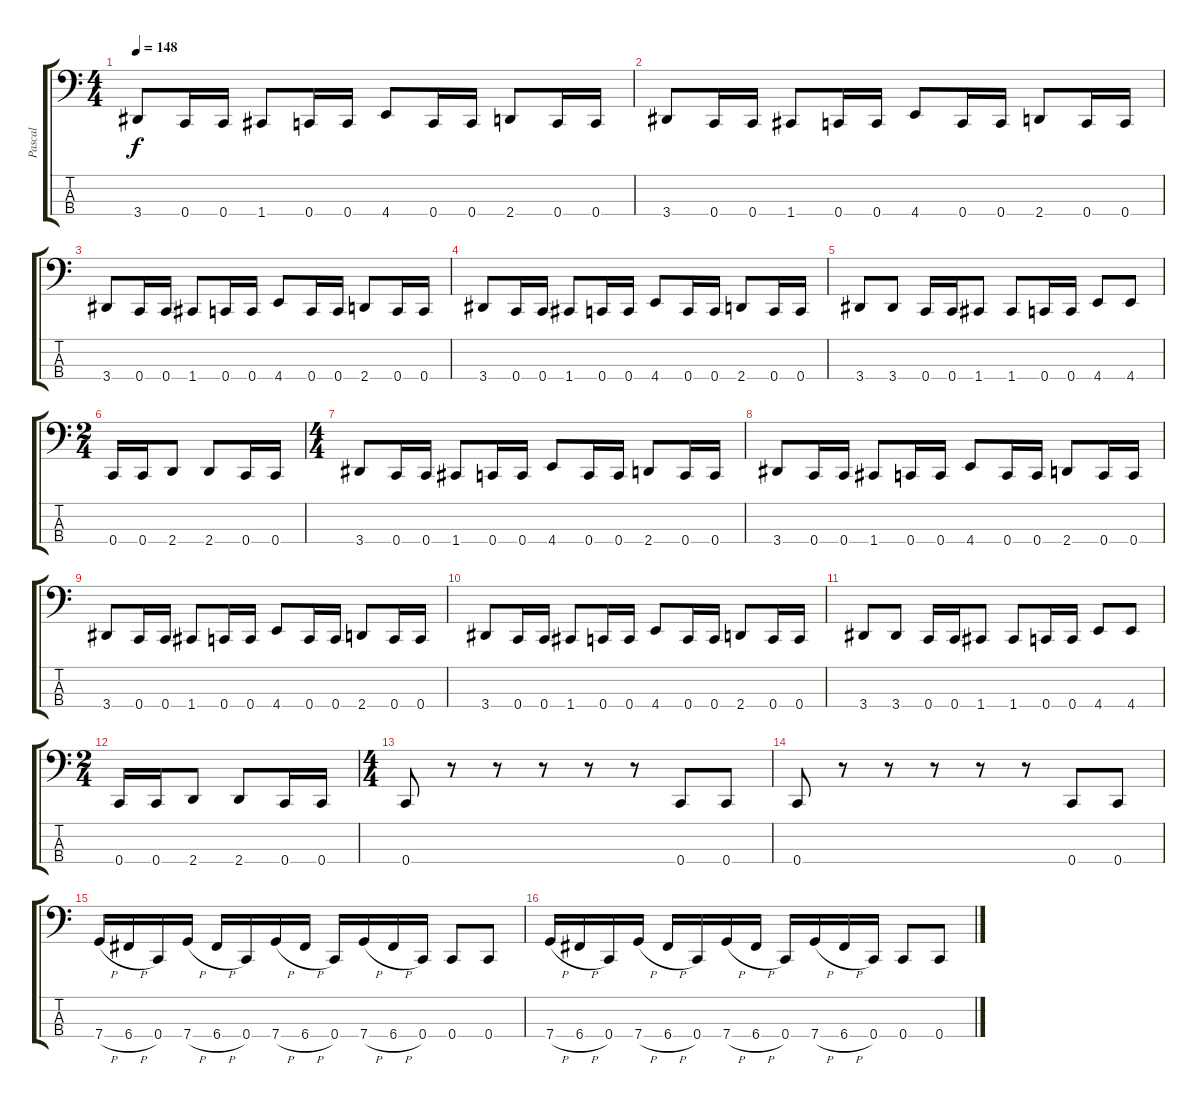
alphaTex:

\track ("Pascal" "Pascal") {instrument electricbasspick}
\staff {score tabs}
\tuning (Eb2 Bb1 F1 C1) {hide}
\ts (4 4)
\tempo 148
\clef f4
\ks c
3.4.8{dy f instrument electricbasspick} 0.4.16 0.4.16 1.4.8 0.4.16 0.4.16 4.4.8 0.4.16 0.4.16 2.4.8 0.4.16 0.4.16 |
3.4.8 0.4.16 0.4.16 1.4.8 0.4.16 0.4.16 4.4.8 0.4.16 0.4.16 2.4.8 0.4.16 0.4.16 |
3.4.8 0.4.16 0.4.16 1.4.8 0.4.16 0.4.16 4.4.8 0.4.16 0.4.16 2.4.8 0.4.16 0.4.16 |
3.4.8 0.4.16 0.4.16 1.4.8 0.4.16 0.4.16 4.4.8 0.4.16 0.4.16 2.4.8 0.4.16 0.4.16 |
3.4.8 3.4.8 0.4.16 0.4.16 1.4.8 1.4.8 0.4.16 0.4.16 4.4.8 4.4.8 |
\ts (2 4)
0.4.16 0.4.16 2.4.8 2.4.8 0.4.16 0.4.16 |
\ts (4 4)
3.4.8 0.4.16 0.4.16 1.4.8 0.4.16 0.4.16 4.4.8 0.4.16 0.4.16 2.4.8 0.4.16 0.4.16 |
3.4.8 0.4.16 0.4.16 1.4.8 0.4.16 0.4.16 4.4.8 0.4.16 0.4.16 2.4.8 0.4.16 0.4.16 |
3.4.8 0.4.16 0.4.16 1.4.8 0.4.16 0.4.16 4.4.8 0.4.16 0.4.16 2.4.8 0.4.16 0.4.16 |
3.4.8 0.4.16 0.4.16 1.4.8 0.4.16 0.4.16 4.4.8 0.4.16 0.4.16 2.4.8 0.4.16 0.4.16 |
3.4.8 3.4.8 0.4.16 0.4.16 1.4.8 1.4.8 0.4.16 0.4.16 4.4.8 4.4.8 |
\ts (2 4)
0.4.16 0.4.16 2.4.8 2.4.8 0.4.16 0.4.16 |
\ts (4 4)
0.4.8 r.8 r.8 r.8 r.8 r.8 0.4.8 0.4.8 |
0.4.8 r.8 r.8 r.8 r.8 r.8 0.4.8 0.4.8 |
7.4{h}.16 6.4{h}.16 0.4.16 7.4{h}.16 6.4{h}.16 0.4.16 7.4{h}.16 6.4{h}.16 0.4.16 7.4{h}.16 6.4{h}.16 0.4.16 0.4.8 0.4.8 |
7.4{h}.16 6.4{h}.16 0.4.16 7.4{h}.16 6.4{h}.16 0.4.16 7.4{h}.16 6.4{h}.16 0.4.16 7.4{h}.16 6.4{h}.16 0.4.16 0.4.8 0.4.8
